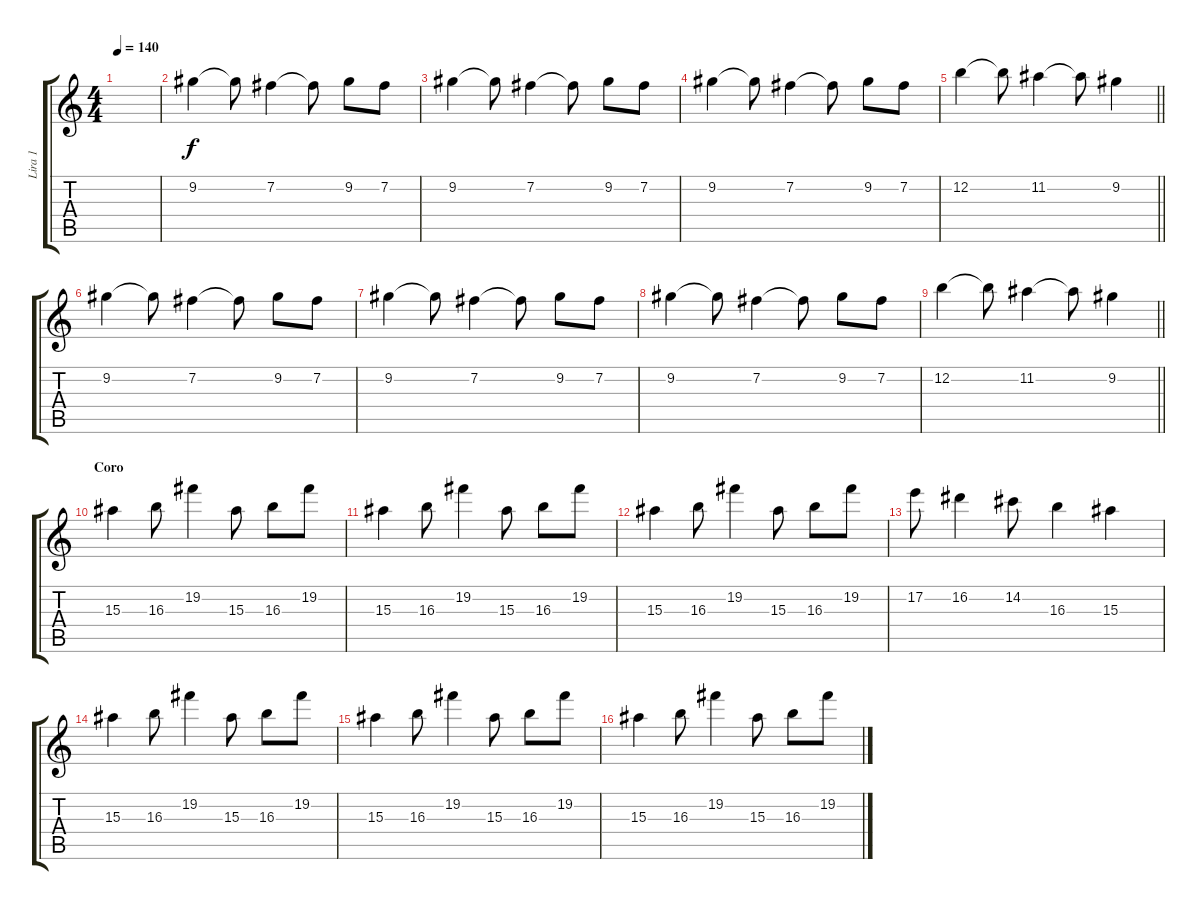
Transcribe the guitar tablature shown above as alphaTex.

\track ("Lira 1" "Lira 1") {instrument overdrivenguitar}
\staff {score tabs}
\tuning (E4 B3 G3 D3 A2 E2) {hide}
\ts (4 4)
\tempo 140
\clef g2
\ks c
|
9.2.4 9.2{t}.8 7.2.4 7.2{t}.8 9.2.8 7.2.8 |
9.2.4 9.2{t}.8 7.2.4 7.2{t}.8 9.2.8 7.2.8 |
9.2.4 9.2{t}.8 7.2.4 7.2{t}.8 9.2.8 7.2.8 |
\barLineRight lightlight
12.2.4 12.2{t}.8 11.2.4 11.2{t}.8 9.2.4 |
9.2.4 9.2{t}.8 7.2.4 7.2{t}.8 9.2.8 7.2.8 |
9.2.4 9.2{t}.8 7.2.4 7.2{t}.8 9.2.8 7.2.8 |
9.2.4 9.2{t}.8 7.2.4 7.2{t}.8 9.2.8 7.2.8 |
\barLineRight lightlight
12.2.4 12.2{t}.8 11.2.4 11.2{t}.8 9.2.4 |
\section ("" "Coro")
15.3.4 16.3.8 19.2.4 15.3.8 16.3.8 19.2.8 |
15.3.4 16.3.8 19.2.4 15.3.8 16.3.8 19.2.8 |
15.3.4 16.3.8 19.2.4 15.3.8 16.3.8 19.2.8 |
17.2.8 16.2.4 14.2.8 16.3.4 15.3.4 |
15.3.4 16.3.8 19.2.4 15.3.8 16.3.8 19.2.8 |
15.3.4 16.3.8 19.2.4 15.3.8 16.3.8 19.2.8 |
15.3.4 16.3.8 19.2.4 15.3.8 16.3.8 19.2{sl}.8
